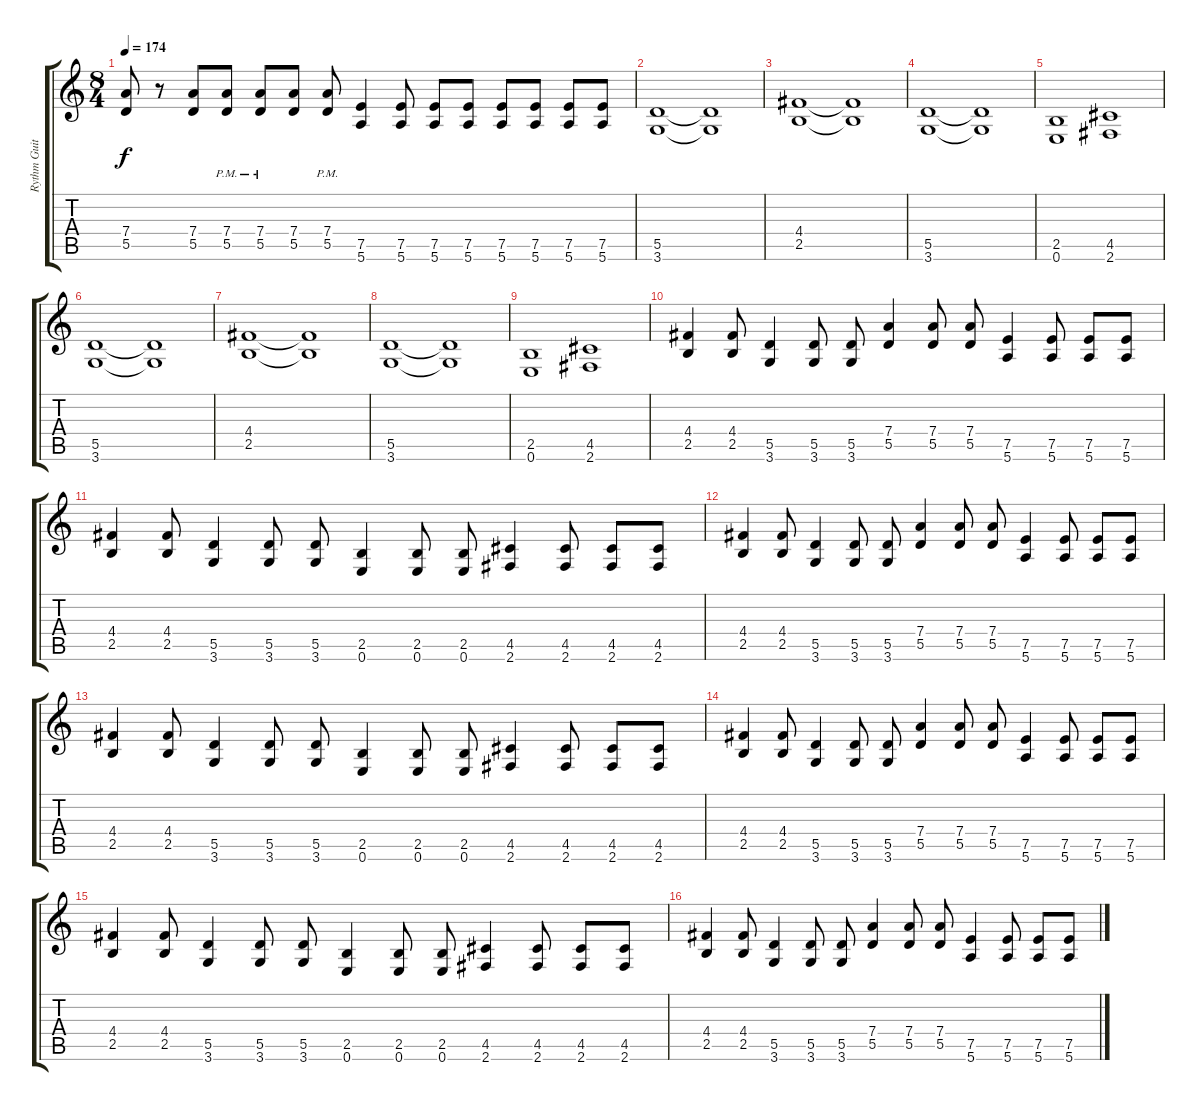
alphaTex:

\track ("Rythm Guitar" "Rythm Guit") {instrument distortionguitar}
\staff {score tabs}
\tuning (E4 B3 G3 D3 A2 E2) {hide}
\ts (8 4)
\tempo 174
\clef g2
\ks c
(7.4 5.5).8{dy f} r.8 (7.4 5.5).8 (7.4{pm} 5.5{pm}).8 (7.4{pm} 5.5{pm}).8 (7.4 5.5).8 (7.4{pm} 5.5{pm}).8 (7.5 5.6).4 (7.5 5.6).8 (7.5 5.6).8 (7.5 5.6).8 (7.5 5.6).8 (7.5 5.6).8 (7.5 5.6).8 (7.5 5.6).8 |
(5.5 3.6).1 (5.5{t} 3.6{t}).1 |
(4.4 2.5).1 (4.4{t} 2.5{t}).1 |
(5.5 3.6).1 (5.5{t} 3.6{t}).1 |
(2.5 0.6).1 (4.5 2.6).1 |
(5.5 3.6).1 (5.5{t} 3.6{t}).1 |
(4.4 2.5).1 (4.4{t} 2.5{t}).1 |
(5.5 3.6).1 (5.5{t} 3.6{t}).1 |
(2.5 0.6).1 (4.5 2.6).1 |
(4.4 2.5).4 (4.4 2.5).8 (5.5 3.6).4 (5.5 3.6).8 (5.5 3.6).8 (7.4 5.5).4 (7.4 5.5).8 (7.4 5.5).8 (7.5 5.6).4 (7.5 5.6).8 (7.5 5.6).8 (7.5 5.6).8 |
(4.4 2.5).4 (4.4 2.5).8 (5.5 3.6).4 (5.5 3.6).8 (5.5 3.6).8 (2.5 0.6).4 (2.5 0.6).8 (2.5 0.6).8 (4.5 2.6).4 (4.5 2.6).8 (4.5 2.6).8 (4.5 2.6).8 |
(4.4 2.5).4 (4.4 2.5).8 (5.5 3.6).4 (5.5 3.6).8 (5.5 3.6).8 (7.4 5.5).4 (7.4 5.5).8 (7.4 5.5).8 (7.5 5.6).4 (7.5 5.6).8 (7.5 5.6).8 (7.5 5.6).8 |
(4.4 2.5).4 (4.4 2.5).8 (5.5 3.6).4 (5.5 3.6).8 (5.5 3.6).8 (2.5 0.6).4 (2.5 0.6).8 (2.5 0.6).8 (4.5 2.6).4 (4.5 2.6).8 (4.5 2.6).8 (4.5 2.6).8 |
(4.4 2.5).4 (4.4 2.5).8 (5.5 3.6).4 (5.5 3.6).8 (5.5 3.6).8 (7.4 5.5).4 (7.4 5.5).8 (7.4 5.5).8 (7.5 5.6).4 (7.5 5.6).8 (7.5 5.6).8 (7.5 5.6).8 |
(4.4 2.5).4 (4.4 2.5).8 (5.5 3.6).4 (5.5 3.6).8 (5.5 3.6).8 (2.5 0.6).4 (2.5 0.6).8 (2.5 0.6).8 (4.5 2.6).4 (4.5 2.6).8 (4.5 2.6).8 (4.5 2.6).8 |
(4.4 2.5).4 (4.4 2.5).8 (5.5 3.6).4 (5.5 3.6).8 (5.5 3.6).8 (7.4 5.5).4 (7.4 5.5).8 (7.4 5.5).8 (7.5 5.6).4 (7.5 5.6).8 (7.5 5.6).8 (7.5 5.6).8
